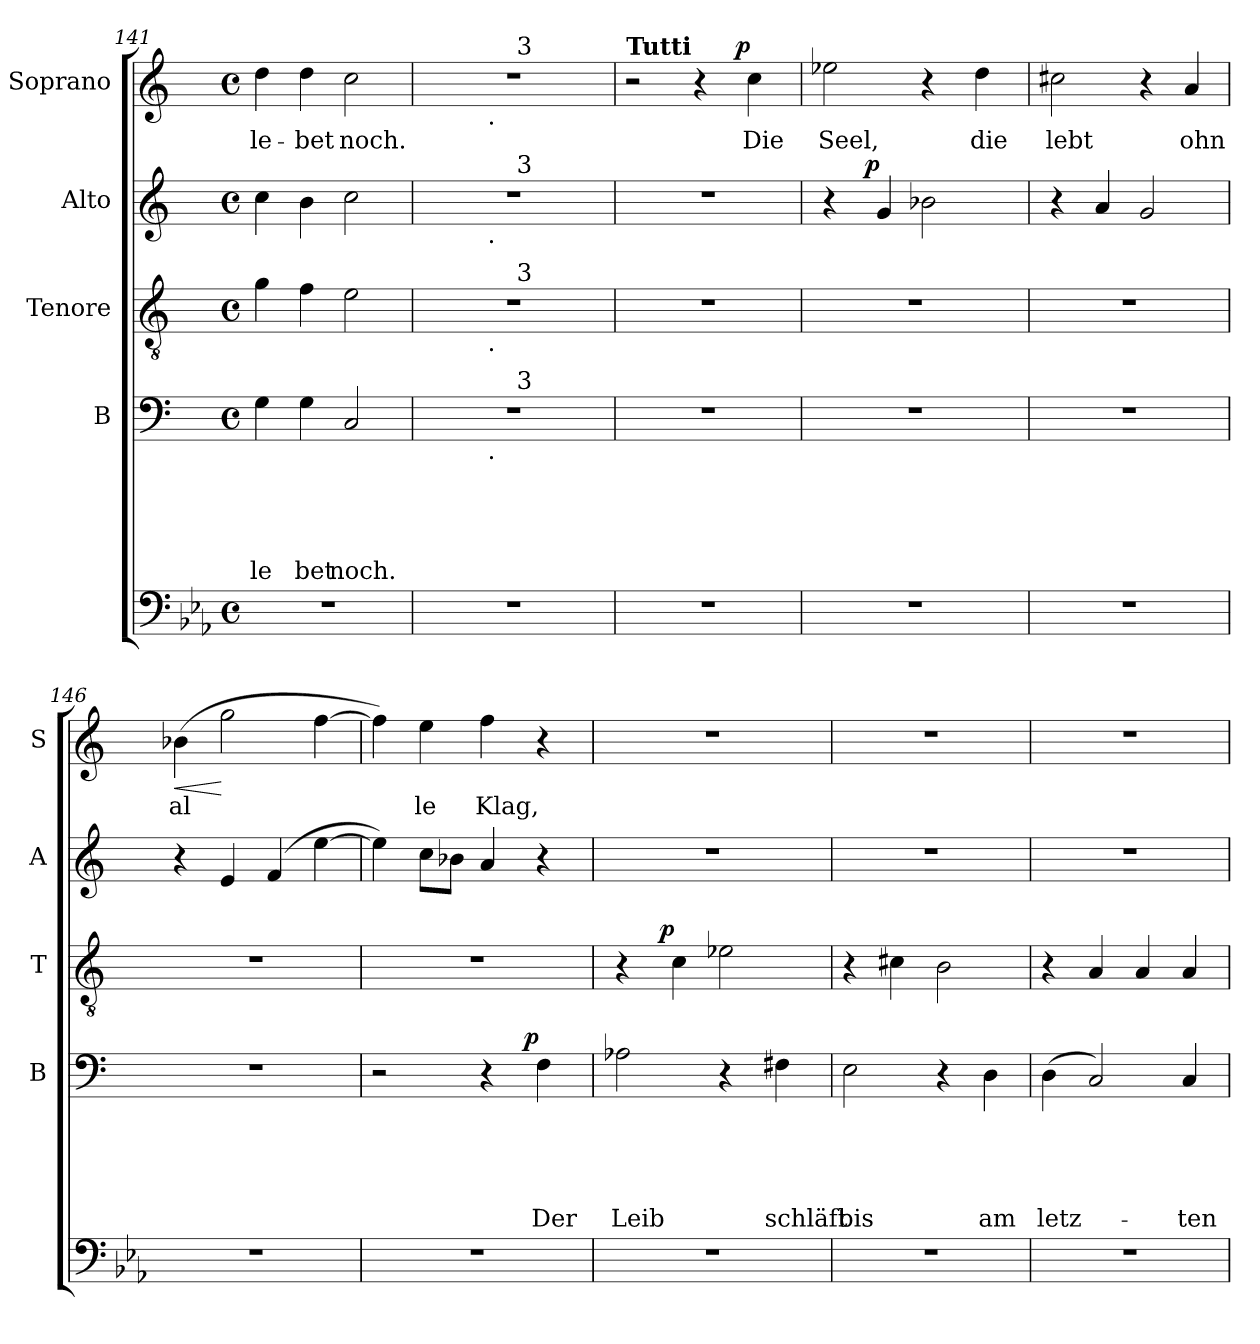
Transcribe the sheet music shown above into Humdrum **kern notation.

**kern	**kern	**text	**text	**text	**text	**text	**dynam	**kern	**dynam	**kern	**dynam	**kern	**text	**dynam
*part5	*part4	*part4	*part4	*part4	*part4	*part4	*part4	*part3	*part3	*part2	*part2	*part1	*part1	*part1
*staff5	*staff4	*staff4	*staff4	*staff4	*staff4	*staff4	*staff4	*staff3	*staff3	*staff2	*staff2	*staff1	*staff1	*staff1
*	*I"B	*	*	*	*	*	*	*I"Tenore	*	*I"Alto	*	*I"Soprano	*	*
*	*I'B	*	*	*	*	*	*	*I'T	*	*I'A	*	*I'S	*	*
*clefF4	*clefF4	*	*	*	*	*	*	*clefGv2	*	*clefG2	*	*clefG2	*	*
*k[b-e-a-]	*k[]	*	*	*	*	*	*	*k[]	*	*k[]	*	*k[]	*	*
*E-:	*C:	*	*	*	*	*	*	*C:	*	*C:	*	*C:	*	*
*M4/4	*M4/4	*	*	*	*	*	*	*M4/4	*	*M4/4	*	*M4/4	*	*
*met(c)	*met(c)	*	*	*	*	*	*	*met(c)	*	*met(c)	*	*met(c)	*	*
=141	=141	=141	=141	=141	=141	=141	=141	=141	=141	=141	=141	=141	=141	=141
!	!	!	!	!	!	!LO:LY:b	!	!	!	!	!	!	!LO:LY:b	!
1r	4G\	.	.	.	.	le	.	4g\	.	4cc\	.	4dd\	le-	.
!	!	!	!	!	!	!LO:LY:b	!	!	!	!	!	!	!LO:LY:b	!
.	4G\	.	.	.	.	bet	.	4f\	.	4b\	.	4dd\	-bet	.
!	!	!	!	!	!	!LO:LY:b	!	!	!	!	!	!	!LO:LY:b	!
.	2C/	.	.	.	.	noch.	.	2e\	.	2cc\	.	2cc\	noch.	.
=142	=142	=142	=142	=142	=142	=142	=142	=142	=142	=142	=142	=142	=142	=142
*	*^	*	*	*	*	*	*	*^	*	*^	*	*^	*	*
*	*	*^	*	*	*	*	*	*	*	*^	*	*	*^	*	*	*^	*	*
1r	1r	4ryy	4...ryy	.	.	.	.	.	.	1r	4ryy	4...ryy	.	1r	4ryy	4...ryy	.	1r	4ryy	4...ryy	.	.
.	.	16.ryy	.	.	.	.	.	.	.	.	16.ryy	.	.	.	16.ryy	.	.	.	16.ryy	.	.	.
!	!	!	!	!	!	!	!	!	!	!	!	!	!	!	!	!	!	!	!LO:TX:b:t=.	!	!	!
!	!	!	!	!	!	!	!	!	!	!	!	!	!	!	!LO:TX:b:t=.	!	!	!	!	!	!	!
!	!	!	!	!	!	!	!	!	!	!	!LO:TX:b:t=.	!	!	!	!	!	!	!	!	!	!	!
!	!	!LO:TX:b:t=.	!	!	!	!	!	!	!	!	!	!	!	!	!	!	!	!	!	!	!	!
.	.	2ryy	.	.	.	.	.	.	.	.	2ryy	.	.	.	2ryy	.	.	.	2ryy	.	.	.
!	!	!	!	!	!	!	!	!	!	!	!	!	!	!	!	!	!	!	!	!LO:TX:a:t=3	!	!
!	!	!	!	!	!	!	!	!	!	!	!	!	!	!	!	!LO:TX:a:t=3	!	!	!	!	!	!
!	!	!	!	!	!	!	!	!	!	!	!	!LO:TX:a:t=3	!	!	!	!	!	!	!	!	!	!
!	!	!	!LO:TX:a:t=3	!	!	!	!	!	!	!	!	!	!	!	!	!	!	!	!	!	!	!
.	.	.	2ryy	.	.	.	.	.	.	.	.	2ryy	.	.	.	2ryy	.	.	.	2ryy	.	.
.	.	8ryy	.	.	.	.	.	.	.	.	8ryy	.	.	.	8ryy	.	.	.	8ryy	.	.	.
.	.	32ryy	32ryy	.	.	.	.	.	.	.	32ryy	32ryy	.	.	32ryy	32ryy	.	.	32ryy	32ryy	.	.
!!LO:LB:g=z
=143	=143	=143	=143	=143	=143	=143	=143	=143	=143	=143	=143	=143	=143	=143	=143	=143	=143	=143	=143	=143	=143	=143
!	!	!	!	!	!	!	!	!	!	!	!	!	!	!	!	!	!	!LO:TX:a:B:t=Tutti	!	!	!	!
*	*v	*v	*v	*	*	*	*	*	*	*	*	*	*	*v	*v	*v	*	*	*v	*v	*	*
*	*	*	*	*	*	*	*	*v	*v	*v	*	*	*	*	*	*	*
1r	1r	.	.	.	.	.	.	1r	.	1r	.	2r	2ryy	.	.
.	.	.	.	.	.	.	.	.	.	.	.	4r	8..ryy	.	.
!	!	!	!	!	!	!	!	!	!	!	!	!	!	!	!LO:DY:a
.	.	.	.	.	.	.	.	.	.	.	.	.	4ryy	.	p
!	!	!	!	!	!	!	!	!	!	!	!	!	!	!LO:LY:b	!
.	.	.	.	.	.	.	.	.	.	.	.	4cc\	.	Die	.
.	.	.	.	.	.	.	.	.	.	.	.	.	32ryy	.	.
=144	=144	=144	=144	=144	=144	=144	=144	=144	=144	=144	=144	=144	=144	=144	=144
!	!	!	!	!	!	!	!	!	!	!	!	!	!	!LO:LY:b	!
*	*	*	*	*	*	*	*	*	*	*^	*	*v	*v	*	*
1r	1r	.	.	.	.	.	.	1r	.	4r	8..ryy	.	2ee-X\	Seel,	.
!	!	!	!	!	!	!	!	!	!	!	!	!LO:DY:a	!	!	!
.	.	.	.	.	.	.	.	.	.	.	2ryy	p	.	.	.
.	.	.	.	.	.	.	.	.	.	4g/	.	.	.	.	.
.	.	.	.	.	.	.	.	.	.	2b-X\	.	.	4r	.	.
.	.	.	.	.	.	.	.	.	.	.	4ryy	.	.	.	.
!	!	!	!	!	!	!	!	!	!	!	!	!	!	!LO:LY:b	!
.	.	.	.	.	.	.	.	.	.	.	.	.	4dd\	die	.
.	.	.	.	.	.	.	.	.	.	.	32ryy	.	.	.	.
=145	=145	=145	=145	=145	=145	=145	=145	=145	=145	=145	=145	=145	=145	=145	=145
!	!	!	!	!	!	!	!	!	!	!	!	!	!	!LO:LY:b	!
*	*	*	*	*	*	*	*	*	*	*v	*v	*	*	*	*
1r	1r	.	.	.	.	.	.	1r	.	4r	.	2cc#X\	lebt	.
.	.	.	.	.	.	.	.	.	.	4a/	.	.	.	.
.	.	.	.	.	.	.	.	.	.	2g/	.	4r	.	.
!	!	!	!	!	!	!	!	!	!	!	!	!	!LO:LY:b	!
.	.	.	.	.	.	.	.	.	.	.	.	4a/	ohn	.
=146	=146	=146	=146	=146	=146	=146	=146	=146	=146	=146	=146	=146	=146	=146
!	!	!	!	!	!	!	!	!	!	!	!	!	!LO:LY:b	!LO:HP:b
1r	1r	.	.	.	.	.	.	1r	.	4r	.	(>4b-X\	al	<
.	.	.	.	.	.	.	.	.	.	4e/	.	2gg\	.	[
.	.	.	.	.	.	.	.	.	.	(4f/	.	.	.	.
.	.	.	.	.	.	.	.	.	.	[>4ee\	.	[>4ff\	.	.
=147	=147	=147	=147	=147	=147	=147	=147	=147	=147	=147	=147	=147	=147	=147
*	*^	*	*	*	*	*	*	*	*	*	*	*	*	*
1r	2r	2ryy	.	.	.	.	.	.	1r	.	4ee\])	.	4ff\])	.	.
!	!	!	!	!	!	!	!	!	!	!	!	!	!	!LO:LY:b	!
.	.	.	.	.	.	.	.	.	.	.	8cc\L	.	4ee\	le	.
.	.	.	.	.	.	.	.	.	.	.	8b-X\J	.	.	.	.
!	!	!	!	!	!	!	!	!	!	!	!	!	!	!LO:LY:b	!
.	4r	8..ryy	.	.	.	.	.	.	.	.	4a/	.	4ff\	Klag,	.
!	!	!	!	!	!	!	!	!LO:DY:a	!	!	!	!	!	!	!
.	.	4ryy	.	.	.	.	.	p	.	.	.	.	.	.	.
!	!	!	!	!	!	!	!LO:LY:b	!	!	!	!	!	!	!	!
.	4F\	.	.	.	.	.	Der	.	.	.	4r	.	4r	.	.
.	.	32ryy	.	.	.	.	.	.	.	.	.	.	.	.	.
!!LO:PB:g=z
=148	=148	=148	=148	=148	=148	=148	=148	=148	=148	=148	=148	=148	=148	=148	=148
!	!	!	!	!	!	!	!LO:LY:b	!	!	!	!	!	!	!	!
*	*v	*v	*	*	*	*	*	*	*^	*	*	*	*	*	*
1r	2A-X\	.	.	.	.	Leib	.	4r	8..ryy	.	1r	.	1r	.	.
!	!	!	!	!	!	!	!	!	!	!LO:DY:a	!	!	!	!	!
.	.	.	.	.	.	.	.	.	2ryy	p	.	.	.	.	.
.	.	.	.	.	.	.	.	4c\	.	.	.	.	.	.	.
.	4r	.	.	.	.	.	.	2e-X\	.	.	.	.	.	.	.
.	.	.	.	.	.	.	.	.	4ryy	.	.	.	.	.	.
!	!	!	!	!	!	!LO:LY:b	!	!	!	!	!	!	!	!	!
.	4F#X\	.	.	.	.	schläft	.	.	.	.	.	.	.	.	.
.	.	.	.	.	.	.	.	.	32ryy	.	.	.	.	.	.
=149	=149	=149	=149	=149	=149	=149	=149	=149	=149	=149	=149	=149	=149	=149	=149
!	!	!	!	!	!	!LO:LY:b	!	!	!	!	!	!	!	!	!
*	*	*	*	*	*	*	*	*v	*v	*	*	*	*	*	*
1r	2E\	.	.	.	.	bis	.	4r	.	1r	.	1r	.	.
.	.	.	.	.	.	.	.	4c#X\	.	.	.	.	.	.
.	4r	.	.	.	.	.	.	2B\	.	.	.	.	.	.
!	!	!	!	!	!	!LO:LY:b	!	!	!	!	!	!	!	!
.	4D\	.	.	.	.	am	.	.	.	.	.	.	.	.
=150	=150	=150	=150	=150	=150	=150	=150	=150	=150	=150	=150	=150	=150	=150
!	!	!	!	!	!	!LO:LY:b	!	!	!	!	!	!	!	!
1r	(>4D\	.	.	.	.	letz-	.	4r	.	1r	.	1r	.	.
.	2C/)	.	.	.	.	.	.	4A/	.	.	.	.	.	.
.	.	.	.	.	.	.	.	4A/	.	.	.	.	.	.
!	!	!	!	!	!	!LO:LY:b	!	!	!	!	!	!	!	!
.	4C/	.	.	.	.	-ten	.	4A/	.	.	.	.	.	.
=	=	=	=	=	=	=	=	=	=	=	=	=	=	=
*-	*-	*-	*-	*-	*-	*-	*-	*-	*-	*-	*-	*-	*-	*-
